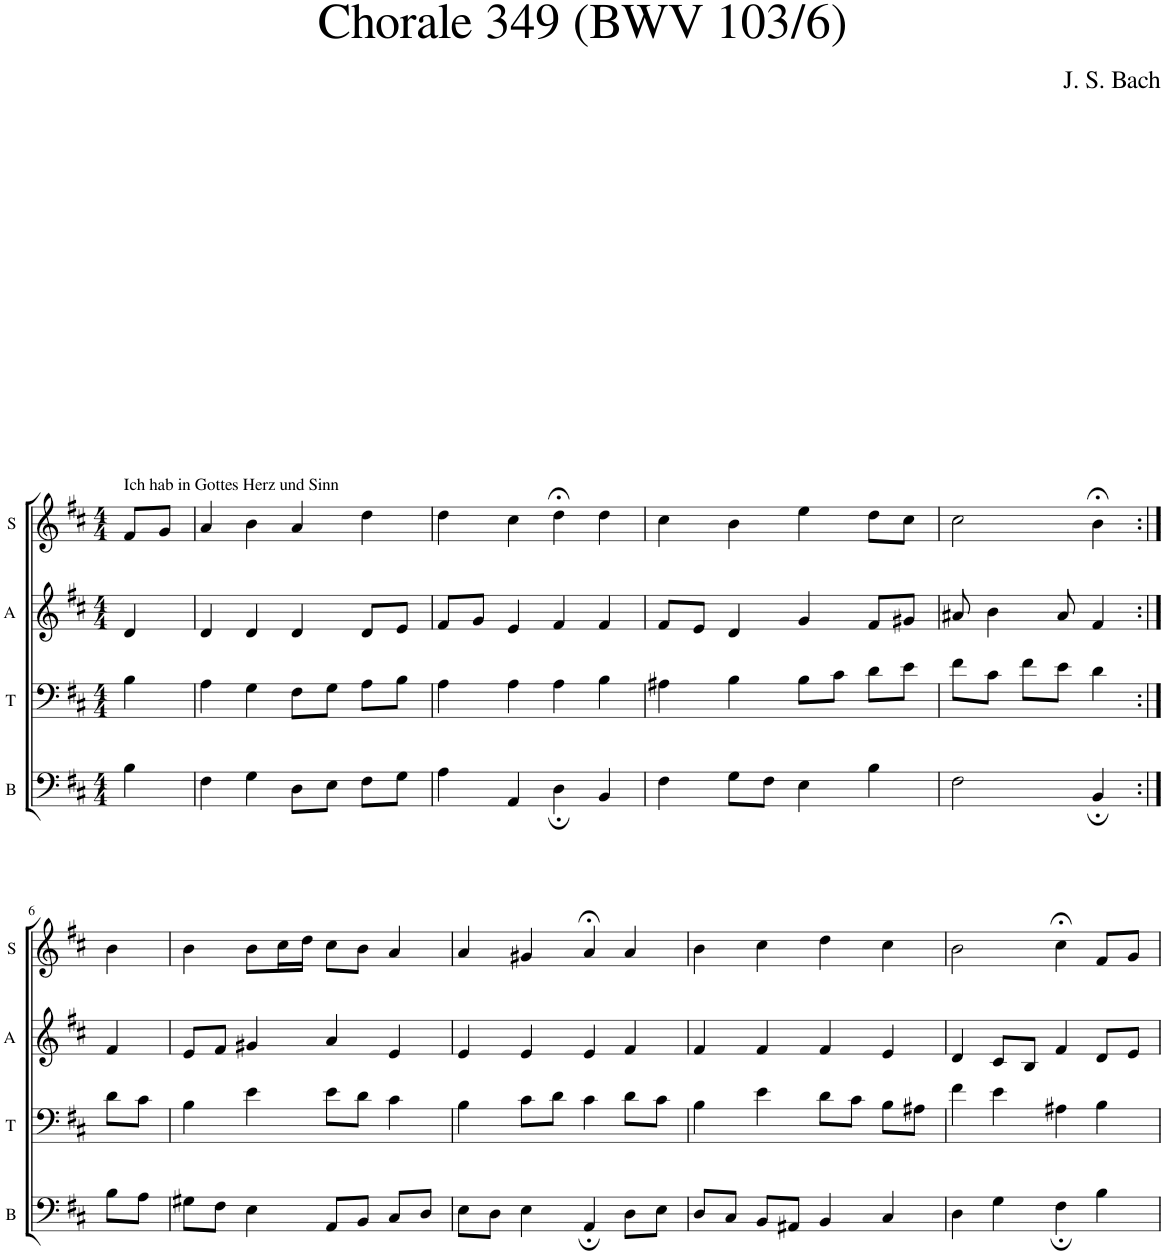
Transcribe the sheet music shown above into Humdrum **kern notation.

**kern	**kern	**kern	**kern
*part4	*part3	*part2	*part1
*staff4	*staff3	*staff2	*staff1
*I"B	*I"T	*I"A	*I"S
*I'B	*I'T	*I'A	*I'S
*clefF4	*clefF4	*clefG2	*clefG2
*k[f#c#]	*k[f#c#]	*k[f#c#]	*k[f#c#]
*M4/4	*M4/4	*M4/4	*M4/4
=1	=1	=1	=1
!	!	!	!LO:TX:a:t=Ich hab in Gottes Herz und Sinn
4B\	4B\	4d/	8f#/L
.	.	.	8g/J
=2	=2	=2	=2
4F#\	4A\	4d/	4a/
4G\	4G\	4d/	4b\
8D\L	8F#\L	4d/	4a/
8E\J	8G\J	.	.
8F#\L	8A\L	8d/L	4dd\
8G\J	8B\J	8e/J	.
=3	=3	=3	=3
4A\	4A\	8f#/L	4dd\
.	.	8g/J	.
4AA/	4A\	4e/	4cc#\
4D;\	4A\	4f#/	4dd;<\
4BB/	4B\	4f#/	4dd\
=4	=4	=4	=4
4F#\	4A#X\	8f#/L	4cc#\
.	.	8e/J	.
8G\L	4B\	4d/	4b\
8F#\J	.	.	.
4E\	8B\L	4g/	4ee\
.	8c#\J	.	.
4B\	8d\L	8f#/L	8dd\L
.	8e\J	8g#X/J	8cc#\J
=5	=5	=5	=5
2F#\	8f#\L	8a#X/	2cc#\
.	8c#\J	4b\	.
.	8f#\L	.	.
.	8e\J	8a#/	.
4BB;/	4d\	4f#/	4b;<\
!!LO:LB:g=z
=6:|!	=6:|!	=6:|!	=6:|!
8B\L	8d\L	4f#/	4b\
8A\J	8c#\J	.	.
=7	=7	=7	=7
8G#X\L	4B\	8e/L	4b\
8F#\J	.	8f#/J	.
4E\	4e\	4g#X/	8b\L
.	.	.	16cc#\L
.	.	.	16dd\JJ
8AA/L	8e\L	4a/	8cc#\L
8BB/J	8d\J	.	8b\J
8C#/L	4c#\	4e/	4a/
8D/J	.	.	.
=8	=8	=8	=8
8E\L	4B\	4e/	4a/
8D\J	.	.	.
4E\	8c#\L	4e/	4g#X/
.	8d\J	.	.
4AA;/	4c#\	4e/	4a;</
8D\L	8d\L	4f#/	4a/
8E\J	8c#\J	.	.
=9	=9	=9	=9
8D/L	4B\	4f#/	4b\
8C#/J	.	.	.
8BB/L	4e\	4f#/	4cc#\
8AA#X/J	.	.	.
4BB/	8d\L	4f#/	4dd\
.	8c#\J	.	.
4C#/	8B\L	4e/	4cc#\
.	8A#X\J	.	.
=10	=10	=10	=10
4D\	4f#\	4d/	2b\
4G\	4e\	8c#/L	.
.	.	8B/J	.
4F#;\	4A#X\	4f#/	4cc#;<\
4B\	4B\	8d/L	8f#/L
.	.	8e/J	8g/J
=	=	=	=
*-	*-	*-	*-
